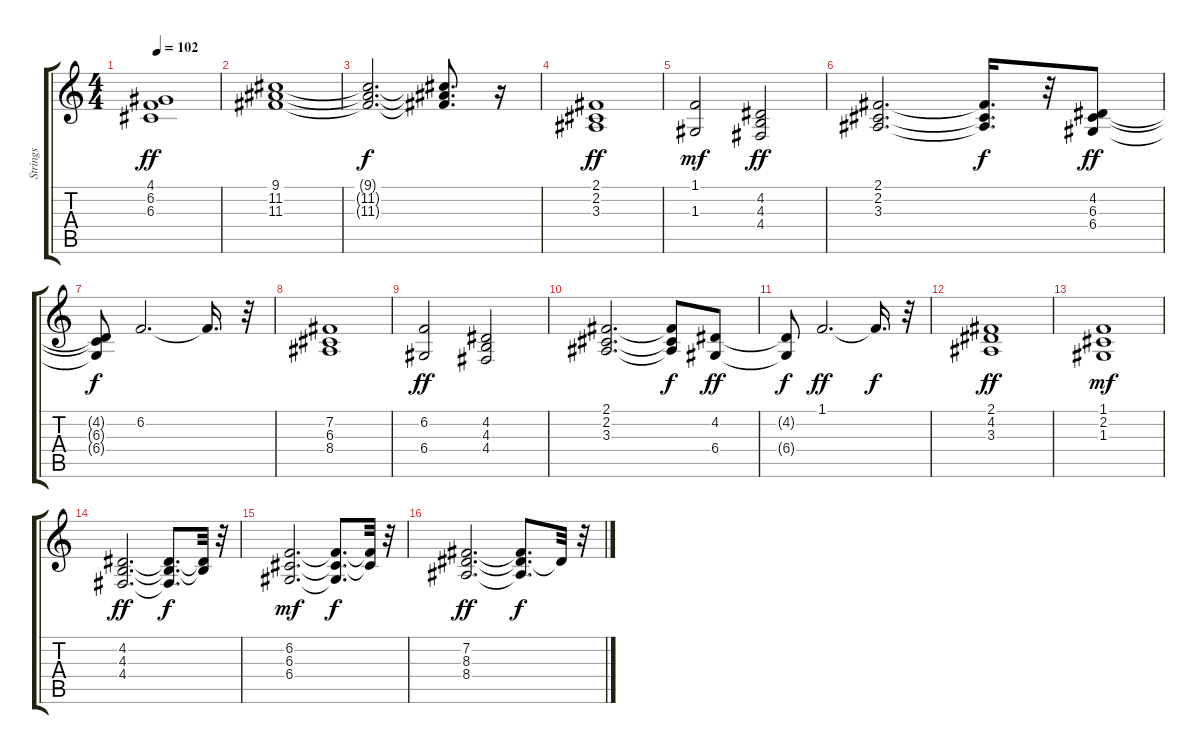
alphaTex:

\track ("Strings" "Strings") {instrument synthstrings2}
\staff {score tabs}
\tuning (E4 B3 G3 D3 A2 E2) {hide}
\ts (4 4)
\tempo 102
\clef g2
\ks c
(4.1 6.2 6.3).1{dy ff} |
(9.1 11.2 11.3).1 |
(9.1{t} 11.2{t} 11.3{t}).2{d dy f} (9.1{t} 11.2{t} 11.3{t}).8{d} r.16 |
(2.1 2.2 3.3).1{dy ff} |
(1.1 1.3).2{dy mf} (4.2 4.3 4.4).2{dy ff} |
(2.1 2.2 3.3).2{d} (2.1{t} 2.2{t} 3.3{t}).16{d dy f} r.32 (4.2 6.3 6.4).8{dy ff} |
(4.2{t} 6.3{t} 6.4{t}).8{dy f} 6.2.2{d} 6.2{t}.16{d} r.32 |
(7.2 6.3 8.4).1 |
(6.2 6.4).2{dy ff} (4.2 4.3 4.4).2 |
(2.1 2.2 3.3).2{d} (2.1{t} 2.2{t} 3.3{t}).8{dy f} (4.2 6.4).8{dy ff} |
(4.2{t} 6.4{t}).8{dy f} 1.1.2{d dy ff} 1.1{t}.16{d dy f} r.32 |
(2.1 4.2 3.3).1{dy ff} |
(1.1 2.2 1.3).1{dy mf} |
(4.2 4.3 4.4).2{d dy ff} (4.2{t} 4.3{t} 4.4{t}).8{d dy f} (4.2{t} 4.3{t}).32 r.32 |
(6.2 6.3 6.4).2{d dy mf} (6.2{t} 6.3{t} 6.4{t}).8{d dy f} (6.2{t} 6.3{t}).32 r.32 |
(7.2 8.3 8.4).2{d dy ff} (7.2{t} 8.3{t} 8.4{t}).8{d dy f} 8.3{t}.32 r.32
